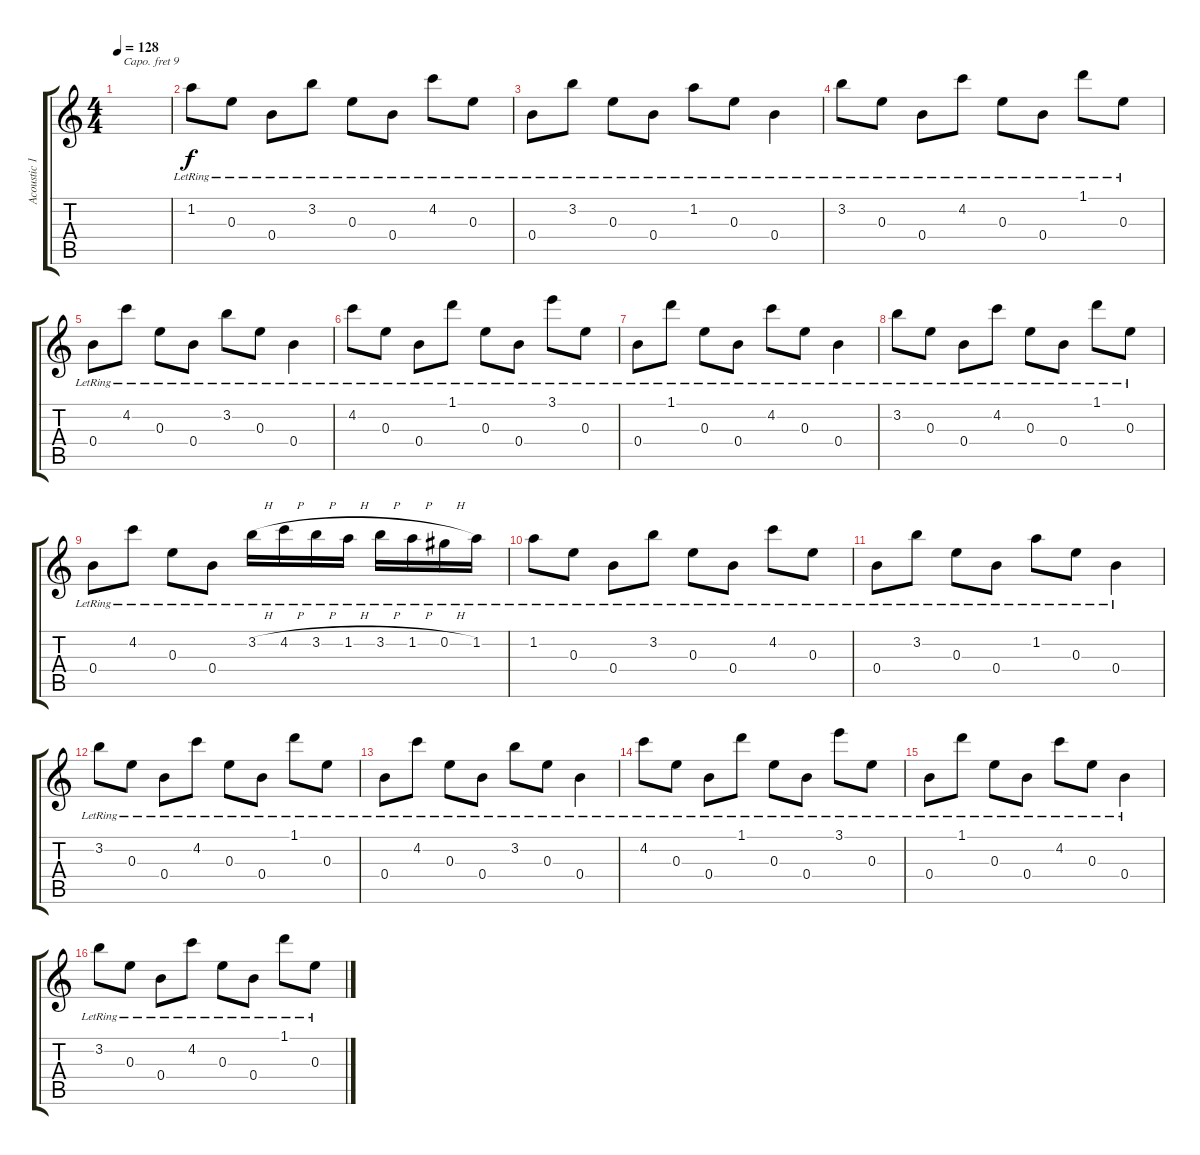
\track ("Acoustic 12 String" "Acoustic 1") {instrument acousticguitarsteel}
\staff {score tabs}
\capo 9
\tuning (E4 B3 G3 D3 A2 E2) {hide}
\ts (4 4)
\tempo 128
\clef g2
\ks c
|
1.2{lr}.8 0.3{lr}.8 0.4{lr}.8 3.2{lr}.8 0.3{lr}.8 0.4{lr}.8 4.2{lr}.8 0.3{lr}.8 |
0.4{lr}.8 3.2{lr}.8 0.3{lr}.8 0.4{lr}.8 1.2{lr}.8 0.3{lr}.8 0.4{lr}.4 |
3.2{lr}.8 0.3{lr}.8 0.4{lr}.8 4.2{lr}.8 0.3{lr}.8 0.4{lr}.8 1.1{lr}.8 0.3{lr}.8 |
0.4{lr}.8 4.2{lr}.8 0.3{lr}.8 0.4{lr}.8 3.2{lr}.8 0.3{lr}.8 0.4{lr}.4 |
4.2{lr}.8 0.3{lr}.8 0.4{lr}.8 1.1{lr}.8 0.3{lr}.8 0.4{lr}.8 3.1{lr}.8 0.3{lr}.8 |
0.4{lr}.8 1.1{lr}.8 0.3{lr}.8 0.4{lr}.8 4.2{lr}.8 0.3{lr}.8 0.4{lr}.4 |
3.2{lr}.8 0.3{lr}.8 0.4{lr}.8 4.2{lr}.8 0.3{lr}.8 0.4{lr}.8 1.1{lr}.8 0.3{lr}.8 |
0.4{lr}.8 4.2{lr}.8 0.3{lr}.8 0.4{lr}.8 3.2{h lr}.16 4.2{h lr}.16 3.2{h lr}.16 1.2{h lr}.16 3.2{h lr}.16 1.2{h lr}.16 0.2{h lr}.16 1.2{lr}.16 |
1.2{lr}.8 0.3{lr}.8 0.4{lr}.8 3.2{lr}.8 0.3{lr}.8 0.4{lr}.8 4.2{lr}.8 0.3{lr}.8 |
0.4{lr}.8 3.2{lr}.8 0.3{lr}.8 0.4{lr}.8 1.2{lr}.8 0.3{lr}.8 0.4{lr}.4 |
3.2{lr}.8 0.3{lr}.8 0.4{lr}.8 4.2{lr}.8 0.3{lr}.8 0.4{lr}.8 1.1{lr}.8 0.3{lr}.8 |
0.4{lr}.8 4.2{lr}.8 0.3{lr}.8 0.4{lr}.8 3.2{lr}.8 0.3{lr}.8 0.4{lr}.4 |
4.2{lr}.8 0.3{lr}.8 0.4{lr}.8 1.1{lr}.8 0.3{lr}.8 0.4{lr}.8 3.1{lr}.8 0.3{lr}.8 |
0.4{lr}.8 1.1{lr}.8 0.3{lr}.8 0.4{lr}.8 4.2{lr}.8 0.3{lr}.8 0.4{lr}.4 |
3.2{lr}.8 0.3{lr}.8 0.4{lr}.8 4.2{lr}.8 0.3{lr}.8 0.4{lr}.8 1.1{lr}.8 0.3{lr}.8
